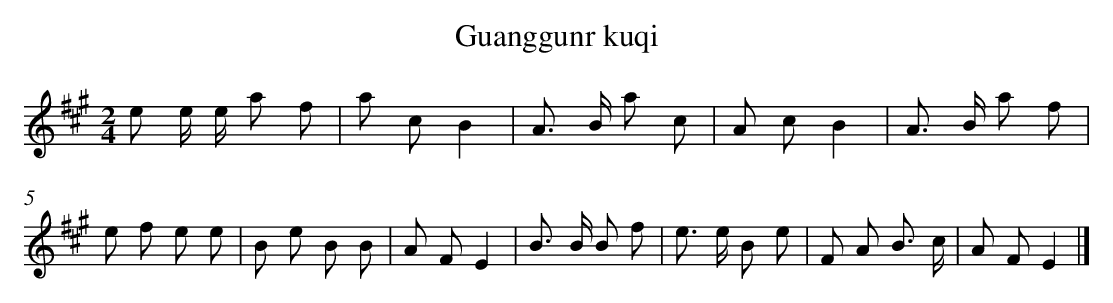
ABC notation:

X:1
T: Guanggunr kuqi
L: 1/8
M: 2/4
K: A
e e/ e/ a f [I:setbarnb 1]|
a cB2 |
A> B a c |
A cB2 |
A> B a f |
e f e e |
B e B B |
A FE2 |
B> B B f |
e> e B e |
F A B3/ c/ |
A FE2 |]
